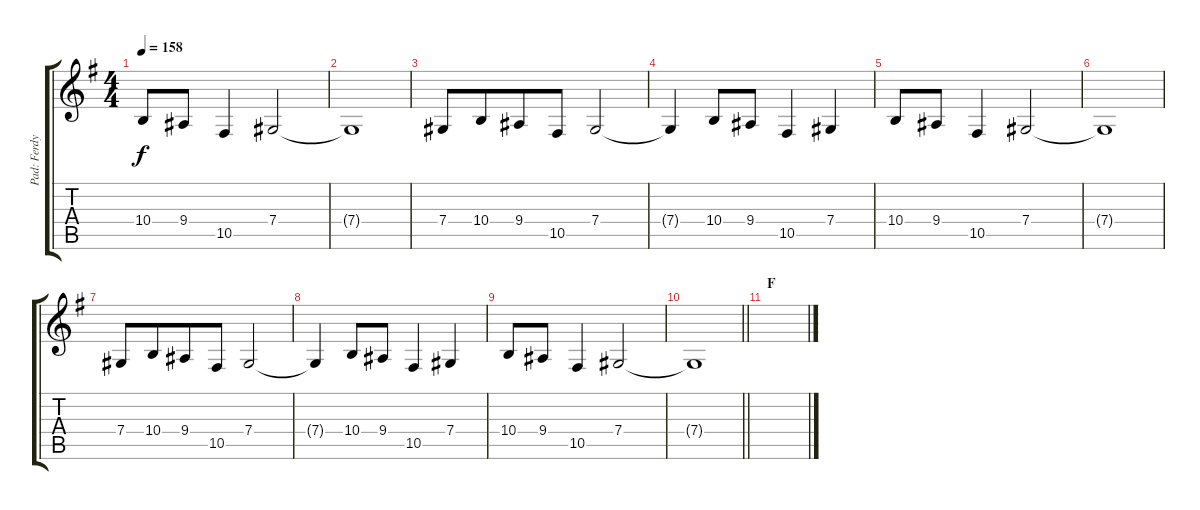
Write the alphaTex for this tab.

\track ("Pad: Ferdy" "Pad: Ferdy") {instrument pad4choir}
\staff {score tabs}
\tuning (Eb4 Bb3 Gb3 Db3 Ab2 Eb2) {hide}
\ts (4 4)
\tempo 158
\clef g2
\ks g
10.4.8{dy f} 9.4.8 10.5.4 7.4.2 |
7.4{t}.1 |
7.4.8 10.4.8{beam merge} 9.4.8 10.5.8 7.4.2 |
7.4{t}.4 10.4.8 9.4.8 10.5.4 7.4.4 |
10.4.8 9.4.8 10.5.4 7.4.2 |
7.4{t}.1 |
7.4.8 10.4.8{beam merge} 9.4.8 10.5.8 7.4.2 |
7.4{t}.4 10.4.8 9.4.8 10.5.4 7.4.4 |
10.4.8 9.4.8 10.5.4 7.4.2 |
\barLineRight lightlight
7.4{t}.1 |
\section ("" "F")
